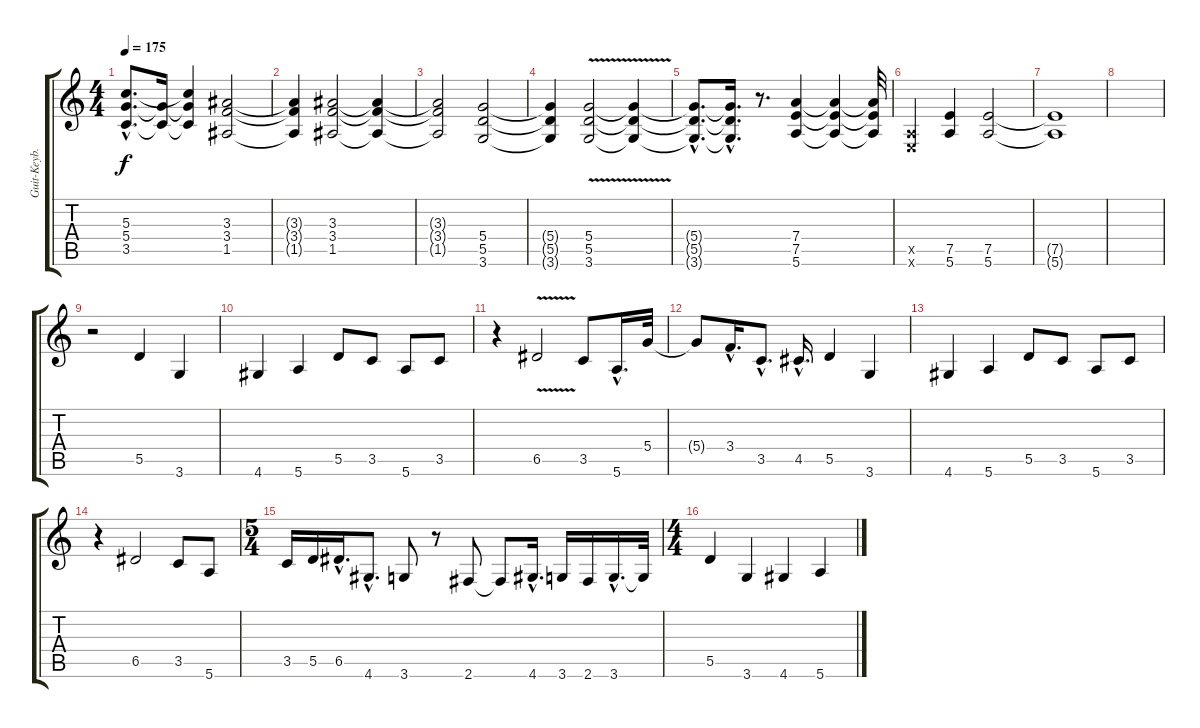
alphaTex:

\track ("Guit-Keyb." "Guit-Keyb.") {instrument overdrivenguitar}
\staff {score tabs}
\tuning (E4 B3 G3 D3 A2 E2) {hide}
\ts (4 4)
\tempo 175
\clef g2
\ks c
(5.3{hac} 5.4{hac} 3.5{hac}).8{d dy f} (5.4{t} 3.5{t}).16 (5.3{t} 5.4{t} 3.5{t}).4 (3.3 3.4 1.5).2 |
(3.3{t} 3.4{t} 1.5{t}).4 (3.3 3.4 1.5).2 (3.3{t} 3.4{t} 1.5{t}).4 |
(3.3{t} 3.4{t} 1.5{t}).2 (5.4 5.5 3.6).2 |
(5.4{t} 5.5{t} 3.6{t}).4 (5.4{v} 5.5 3.6{v}).2 (5.4{t} 5.5{t} 3.6{t}).4 |
(5.4{hac t} 5.5{hac t} 3.6{hac t}).8{d} (5.4{hac t} 5.5{hac t} 3.6{hac t}).16{d} r.8{d} (7.4 7.5 5.6).4 (7.4{t} 7.5{t} 5.6{t}).4 (7.4{t} 7.5{t} 5.6{t}).32 |
(0.5{x} 0.6{x}).4 (7.5 5.6).4 (7.5 5.6).2 |
(7.5{t} 5.6{t}).1 |
|
r.2 5.5.4 3.6.4 |
4.6.4 5.6.4 5.5.8 3.5.8 5.6.8 3.5.8 |
r.4 6.5{v}.2 3.5.8 5.6{hac}.16{d} 5.4.32 |
5.4{t}.8 3.4{hac}.16{d} 3.5{hac}.8{d} 4.5{hac}.16{d} 5.5.4 3.6.4 |
4.6.4 5.6.4 5.5.8 3.5.8 5.6.8 3.5.8 |
r.4 6.5.2 3.5.8 5.6.8 |
\ts (5 4)
3.5.16 5.5.16 6.5{hac}.16{d} 4.6{hac}.8{d} 3.6.8 r.8 2.6.8 2.6{t}.8 4.6{hac}.16{d} 3.6.16 2.6.16 3.6{hac}.16{d} 3.6{t}.32 |
\ts (4 4)
5.5.4 3.6.4 4.6.4 5.6.4
